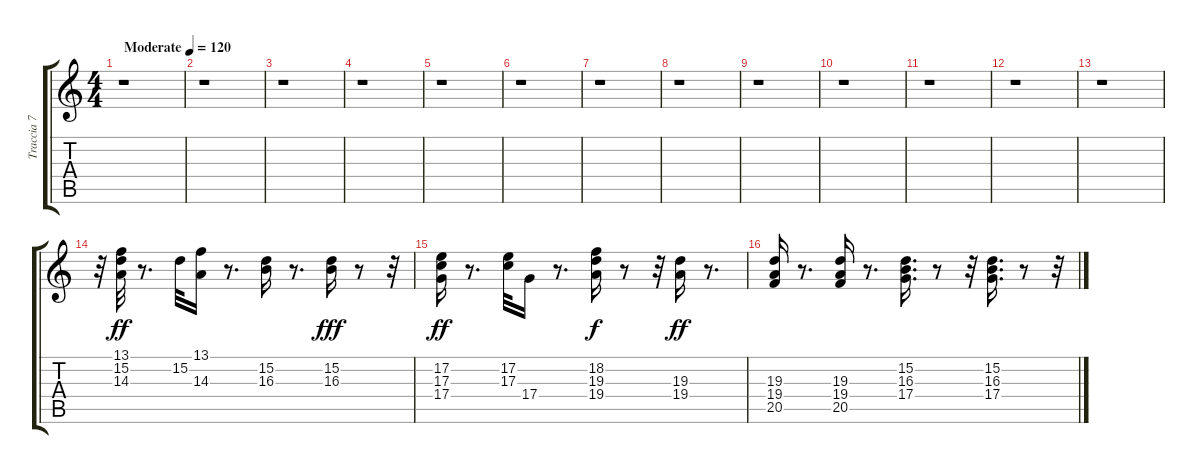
\track ("Traccia 7" "Traccia 7") {instrument synthvoice}
\staff {score tabs}
\tuning (E4 B3 G3 D3 A2 E2) {hide}
\ts (4 4)
\tempo (120 "Moderate")
\clef g2
\ks c
r.1{dy ff instrument synthvoice} |
r.1 |
r.1 |
r.1 |
r.1 |
r.1 |
r.1 |
r.1 |
r.1 |
r.1 |
r.1 |
r.1 |
r.1 |
r.32 (13.1 15.2 14.3).32 r.8{d} 15.2.32 (13.1 14.3).16 r.8{d} (15.2 16.3).16 r.8{d} (15.2 16.3).16{dy fff} r.8 r.32 |
(17.2 17.3 17.4).16{dy ff} r.8{d} (17.2 17.3).32 17.4.16 r.8{d} (18.2 19.3 19.4).16{dy f} r.8 r.32 (19.3 19.4).16{dy ff} r.8{d} |
(19.3 19.4 20.5).16 r.8{d} (19.3 19.4 20.5).16 r.8{d} (15.2 16.3 17.4).16{d} r.8 r.32 (15.2 16.3 17.4).16{d} r.8 r.32
